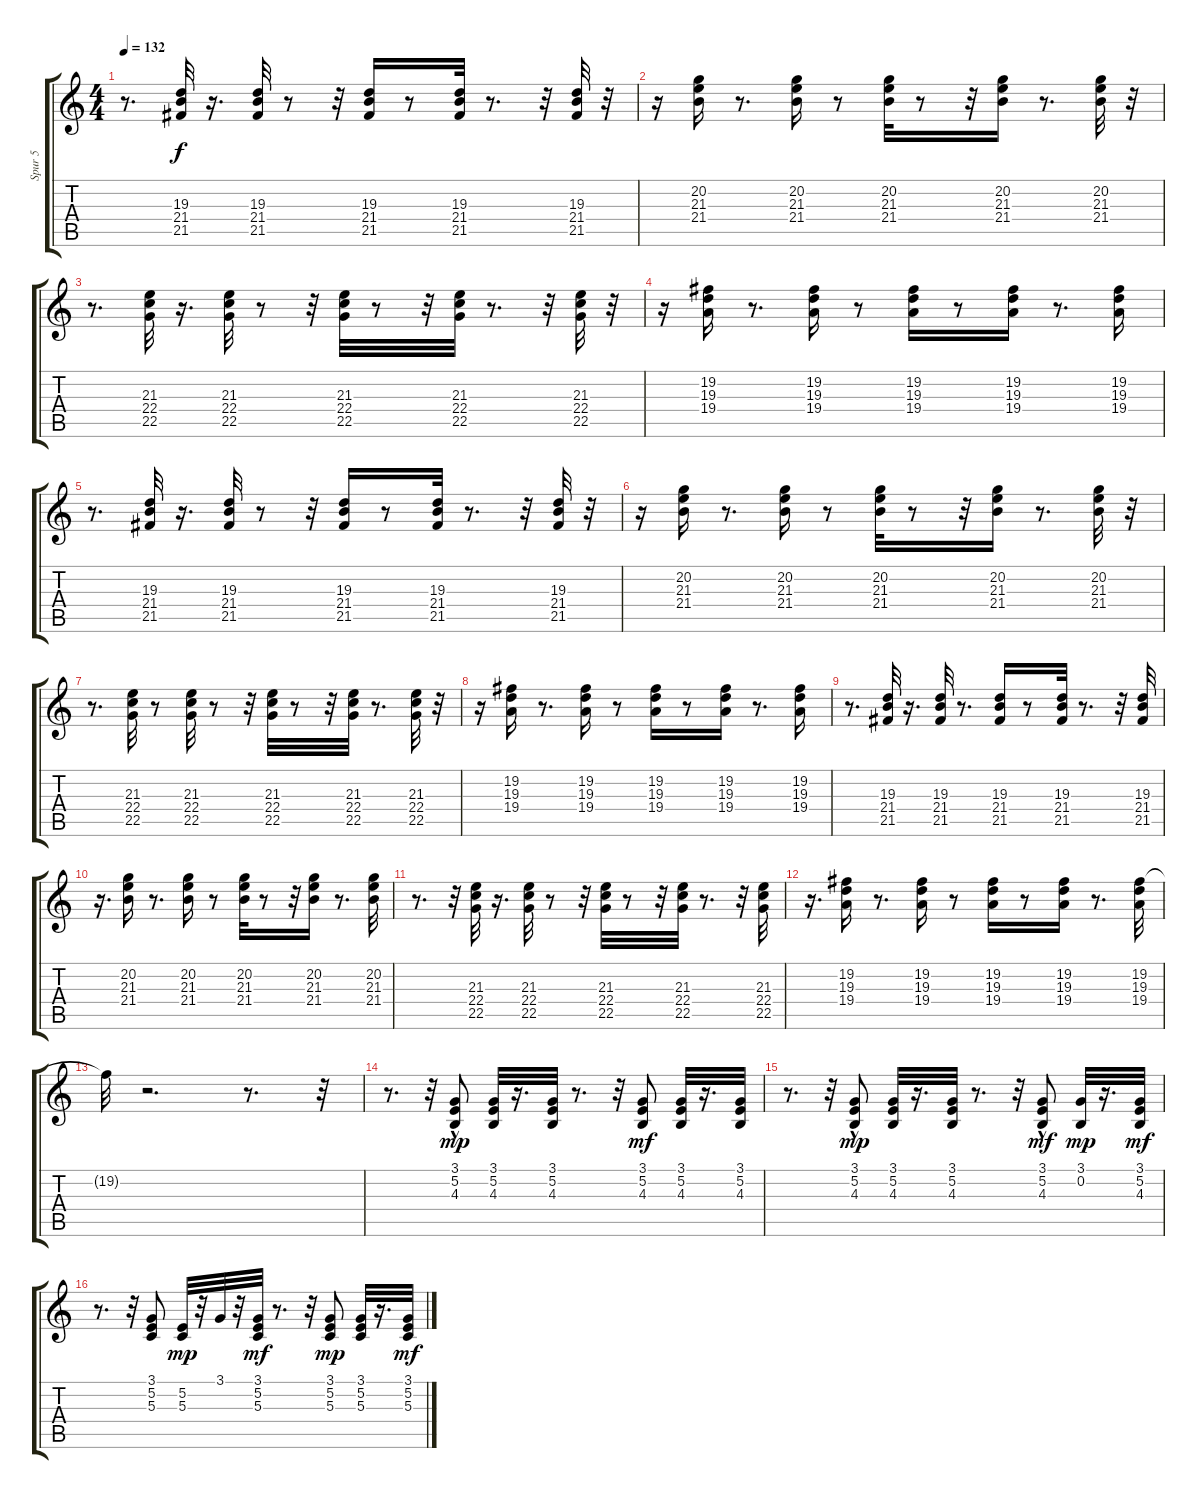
\track ("Spur 5" "Spur 5") {instrument lead1square}
\staff {score tabs}
\tuning (E4 B3 G3 D3 A2 E2) {hide}
\ts (4 4)
\tempo 132
\clef g2
\ks c
r.8{d dy f} (19.3 21.4 21.5).32 r.16{d} (19.3 21.4 21.5).32 r.8 r.32 (19.3 21.4 21.5).16 r.8 (19.3 21.4 21.5).32 r.8{d} r.32 (19.3 21.4 21.5).32 r.32 |
r.16 (20.2 21.3 21.4).16 r.8{d} (20.2 21.3 21.4).16 r.8 (20.2 21.3 21.4).32 r.8 r.32 (20.2 21.3 21.4).16 r.8{d} (20.2 21.3 21.4).32 r.32 |
r.8{d} (21.3 22.4 22.5).32 r.16{d} (21.3 22.4 22.5).32 r.8 r.32 (21.3 22.4 22.5).32 r.8 r.32 (21.3 22.4 22.5).32 r.8{d} r.32 (21.3 22.4 22.5).32 r.32 |
r.16 (19.2 19.3 19.4).16 r.8{d} (19.2 19.3 19.4).16 r.8 (19.2 19.3 19.4).16 r.8 (19.2 19.3 19.4).16 r.8{d} (19.2 19.3 19.4).16 |
r.8{d} (19.3 21.4 21.5).32 r.16{d} (19.3 21.4 21.5).32 r.8 r.32 (19.3 21.4 21.5).16 r.8 (19.3 21.4 21.5).32 r.8{d} r.32 (19.3 21.4 21.5).32 r.32 |
r.16 (20.2 21.3 21.4).16 r.8{d} (20.2 21.3 21.4).16 r.8 (20.2 21.3 21.4).32 r.8 r.32 (20.2 21.3 21.4).16 r.8{d} (20.2 21.3 21.4).32 r.32 |
r.8{d} (21.3 22.4 22.5).32 r.8 (21.3 22.4 22.5).32 r.8 r.32 (21.3 22.4 22.5).32 r.8 r.32 (21.3 22.4 22.5).32 r.8{d} (21.3 22.4 22.5).32 r.32 |
r.16 (19.2 19.3 19.4).16 r.8{d} (19.2 19.3 19.4).16 r.8 (19.2 19.3 19.4).16 r.8 (19.2 19.3 19.4).16 r.8{d} (19.2 19.3 19.4).16 |
r.8{d} (19.3 21.4 21.5).32 r.16{d} (19.3 21.4 21.5).32 r.8{d} (19.3 21.4 21.5).16 r.8 (19.3 21.4 21.5).32 r.8{d} r.32 (19.3 21.4 21.5).32 |
r.16{d} (20.2 21.3 21.4).16 r.8{d} (20.2 21.3 21.4).16 r.8 (20.2 21.3 21.4).32 r.8 r.32 (20.2 21.3 21.4).16 r.8{d} (20.2 21.3 21.4).32 |
r.8{d} r.32 (21.3 22.4 22.5).32 r.16{d} (21.3 22.4 22.5).32 r.8 r.32 (21.3 22.4 22.5).32 r.8 r.32 (21.3 22.4 22.5).32 r.8{d} r.32 (21.3 22.4 22.5).32 |
r.16{d} (19.2 19.3 19.4).16 r.8{d} (19.2 19.3 19.4).16 r.8 (19.2 19.3 19.4).16 r.8 (19.2 19.3 19.4).16 r.8{d} (19.2 19.3 19.4).32 |
19.2{t}.32 r.2{d} r.8{d} r.32 |
r.8{d} r.32 (3.1{hac} 5.2 4.3{hac}).8{dy mp} (3.1 5.2 4.3).32 r.16{d} (3.1 5.2 4.3).32 r.8{d} r.32 (3.1 5.2 4.3).8{dy mf} (3.1 5.2 4.3).32 r.16{d} (3.1 5.2 4.3).32 |
r.8{d} r.32 (3.1 5.2 4.3{hac}).8{dy mp} (3.1 5.2 4.3).32 r.16{d} (3.1 5.2 4.3).32 r.8{d} r.32 (3.1 5.2{hac} 4.3).8{dy mf} (3.1 0.2).32{dy mp} r.16{d} (3.1 5.2 4.3).32{dy mf} |
r.8{d} r.32 (3.1 5.2 5.3).8 (5.2 5.3).32{dy mp} r.32 3.1.32 r.32 (3.1 5.2 5.3).32{dy mf} r.8{d} r.32 (3.1 5.2 5.3).8{dy mp} (3.1 5.2 5.3).32 r.16{d} (3.1 5.2 5.3).32{dy mf}
